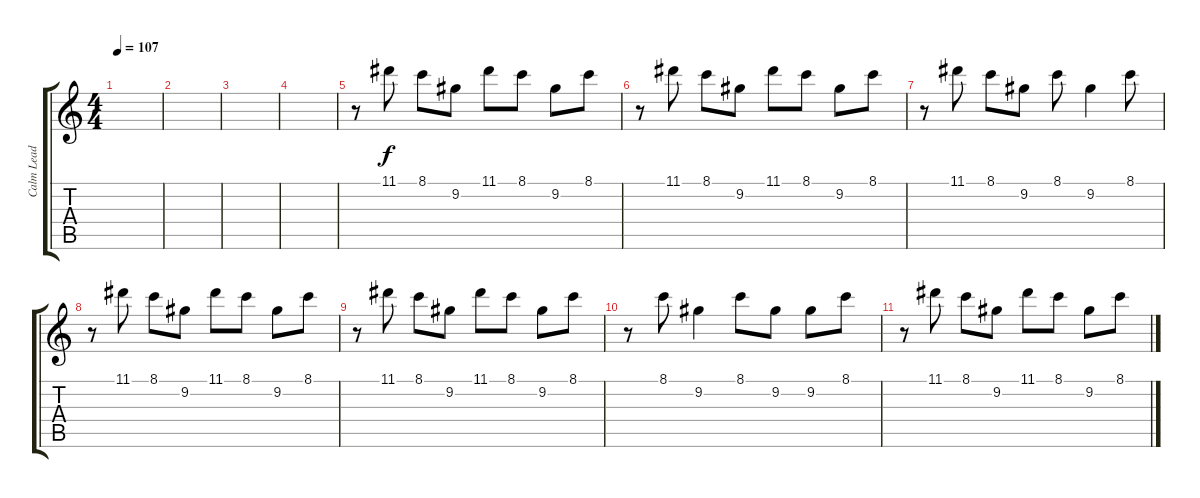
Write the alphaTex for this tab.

\track ("Calm Lead" "Calm Lead") {instrument acousticguitarsteel}
\staff {score tabs}
\tuning (E4 B3 G3 D3 A2 E2) {hide}
\ts (4 4)
\tempo 107
\clef g2
\ks c
|
|
|
|
r.8 11.1.8 8.1.8 9.2.8 11.1.8 8.1.8 9.2.8 8.1.8 |
r.8 11.1.8 8.1.8 9.2.8 11.1.8 8.1.8 9.2.8 8.1.8 |
r.8 11.1.8 8.1.8 9.2.8 8.1.8 9.2.4 8.1.8 |
r.8 11.1.8 8.1.8 9.2.8 11.1.8 8.1.8 9.2.8 8.1.8 |
r.8 11.1.8 8.1.8 9.2.8 11.1.8 8.1.8 9.2.8 8.1.8 |
r.8 8.1.8 9.2.4 8.1.8 9.2.8 9.2.8 8.1.8 |
r.8 11.1.8 8.1.8 9.2.8 11.1.8 8.1.8 9.2.8 8.1.8
